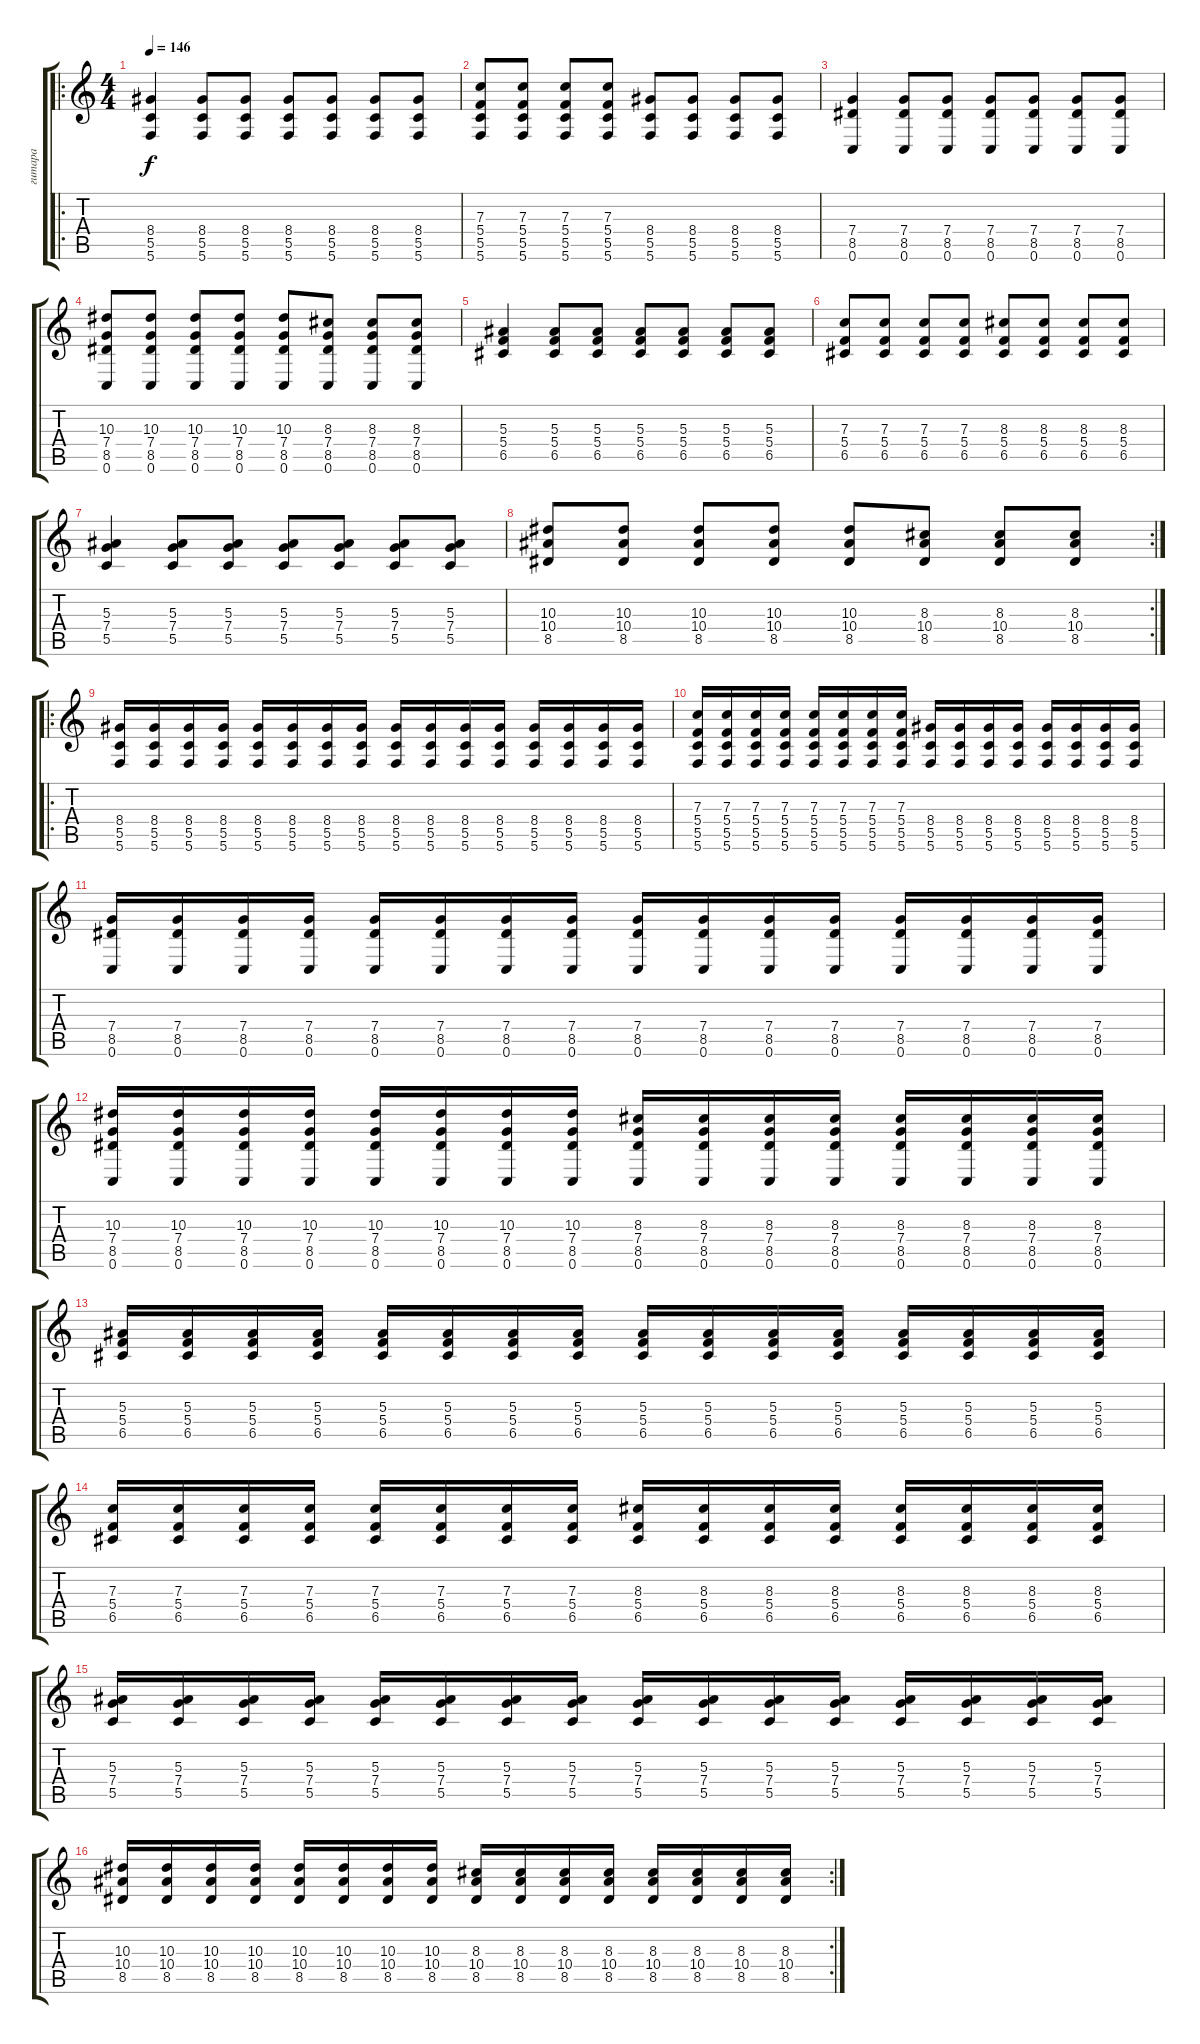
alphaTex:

\track ("гитара" "гитара") {instrument distortionguitar}
\staff {score tabs}
\tuning (D4 A3 F3 C3 G2 C2) {hide}
\ro
\ts (4 4)
\tempo 146
\clef g2
\ks c
(8.4 5.5 5.6).4{dy f} (8.4 5.5 5.6).8 (8.4 5.5 5.6).8 (8.4 5.5 5.6).8 (8.4 5.5 5.6).8 (8.4 5.5 5.6).8 (8.4 5.5 5.6).8 |
(7.3 5.4 5.5 5.6).8 (7.3 5.4 5.5 5.6).8 (7.3 5.4 5.5 5.6).8 (7.3 5.4 5.5 5.6).8 (8.4 5.5 5.6).8 (8.4 5.5 5.6).8 (8.4 5.5 5.6).8 (8.4 5.5 5.6).8 |
(7.4 8.5 0.6).4 (7.4 8.5 0.6).8 (7.4 8.5 0.6).8 (7.4 8.5 0.6).8 (7.4 8.5 0.6).8 (7.4 8.5 0.6).8 (7.4 8.5 0.6).8 |
(10.3 7.4 8.5 0.6).8 (10.3 7.4 8.5 0.6).8 (10.3 7.4 8.5 0.6).8 (10.3 7.4 8.5 0.6).8 (10.3 7.4 8.5 0.6).8 (8.3 7.4 8.5 0.6).8 (8.3 7.4 8.5 0.6).8 (8.3 7.4 8.5 0.6).8 |
(5.3 5.4 6.5).4 (5.3 5.4 6.5).8 (5.3 5.4 6.5).8 (5.3 5.4 6.5).8 (5.3 5.4 6.5).8 (5.3 5.4 6.5).8 (5.3 5.4 6.5).8 |
(7.3 5.4 6.5).8 (7.3 5.4 6.5).8 (7.3 5.4 6.5).8 (7.3 5.4 6.5).8 (8.3 5.4 6.5).8 (8.3 5.4 6.5).8 (8.3 5.4 6.5).8 (8.3 5.4 6.5).8 |
(5.3 7.4 5.5).4 (5.3 7.4 5.5).8 (5.3 7.4 5.5).8 (5.3 7.4 5.5).8 (5.3 7.4 5.5).8 (5.3 7.4 5.5).8 (5.3 7.4 5.5).8 |
\rc 2
(10.3 10.4 8.5).8 (10.3 10.4 8.5).8 (10.3 10.4 8.5).8 (10.3 10.4 8.5).8 (10.3 10.4 8.5).8 (8.3 10.4 8.5).8 (8.3 10.4 8.5).8 (8.3 10.4 8.5).8 |
\ro
(8.4 5.5 5.6).16 (8.4 5.5 5.6).16 (8.4 5.5 5.6).16 (8.4 5.5 5.6).16 (8.4 5.5 5.6).16 (8.4 5.5 5.6).16 (8.4 5.5 5.6).16 (8.4 5.5 5.6).16 (8.4 5.5 5.6).16 (8.4 5.5 5.6).16 (8.4 5.5 5.6).16 (8.4 5.5 5.6).16 (8.4 5.5 5.6).16 (8.4 5.5 5.6).16 (8.4 5.5 5.6).16 (8.4 5.5 5.6).16 |
(7.3 5.4 5.5 5.6).16 (7.3 5.4 5.5 5.6).16 (7.3 5.4 5.5 5.6).16 (7.3 5.4 5.5 5.6).16 (7.3 5.4 5.5 5.6).16 (7.3 5.4 5.5 5.6).16 (7.3 5.4 5.5 5.6).16 (7.3 5.4 5.5 5.6).16 (8.4 5.5 5.6).16 (8.4 5.5 5.6).16 (8.4 5.5 5.6).16 (8.4 5.5 5.6).16 (8.4 5.5 5.6).16 (8.4 5.5 5.6).16 (8.4 5.5 5.6).16 (8.4 5.5 5.6).16 |
(7.4 8.5 0.6).16 (7.4 8.5 0.6).16 (7.4 8.5 0.6).16 (7.4 8.5 0.6).16 (7.4 8.5 0.6).16 (7.4 8.5 0.6).16 (7.4 8.5 0.6).16 (7.4 8.5 0.6).16 (7.4 8.5 0.6).16 (7.4 8.5 0.6).16 (7.4 8.5 0.6).16 (7.4 8.5 0.6).16 (7.4 8.5 0.6).16 (7.4 8.5 0.6).16 (7.4 8.5 0.6).16 (7.4 8.5 0.6).16 |
(10.3 7.4 8.5 0.6).16 (10.3 7.4 8.5 0.6).16 (10.3 7.4 8.5 0.6).16 (10.3 7.4 8.5 0.6).16 (10.3 7.4 8.5 0.6).16 (10.3 7.4 8.5 0.6).16 (10.3 7.4 8.5 0.6).16 (10.3 7.4 8.5 0.6).16 (8.3 7.4 8.5 0.6).16 (8.3 7.4 8.5 0.6).16 (8.3 7.4 8.5 0.6).16 (8.3 7.4 8.5 0.6).16 (8.3 7.4 8.5 0.6).16 (8.3 7.4 8.5 0.6).16 (8.3 7.4 8.5 0.6).16 (8.3 7.4 8.5 0.6).16 |
(5.3 5.4 6.5).16 (5.3 5.4 6.5).16 (5.3 5.4 6.5).16 (5.3 5.4 6.5).16 (5.3 5.4 6.5).16 (5.3 5.4 6.5).16 (5.3 5.4 6.5).16 (5.3 5.4 6.5).16 (5.3 5.4 6.5).16 (5.3 5.4 6.5).16 (5.3 5.4 6.5).16 (5.3 5.4 6.5).16 (5.3 5.4 6.5).16 (5.3 5.4 6.5).16 (5.3 5.4 6.5).16 (5.3 5.4 6.5).16 |
(7.3 5.4 6.5).16 (7.3 5.4 6.5).16 (7.3 5.4 6.5).16 (7.3 5.4 6.5).16 (7.3 5.4 6.5).16 (7.3 5.4 6.5).16 (7.3 5.4 6.5).16 (7.3 5.4 6.5).16 (8.3 5.4 6.5).16 (8.3 5.4 6.5).16 (8.3 5.4 6.5).16 (8.3 5.4 6.5).16 (8.3 5.4 6.5).16 (8.3 5.4 6.5).16 (8.3 5.4 6.5).16 (8.3 5.4 6.5).16 |
(5.3 7.4 5.5).16 (5.3 7.4 5.5).16 (5.3 7.4 5.5).16 (5.3 7.4 5.5).16 (5.3 7.4 5.5).16 (5.3 7.4 5.5).16 (5.3 7.4 5.5).16 (5.3 7.4 5.5).16 (5.3 7.4 5.5).16 (5.3 7.4 5.5).16 (5.3 7.4 5.5).16 (5.3 7.4 5.5).16 (5.3 7.4 5.5).16 (5.3 7.4 5.5).16 (5.3 7.4 5.5).16 (5.3 7.4 5.5).16 |
\rc 2
(10.3 10.4 8.5).16 (10.3 10.4 8.5).16 (10.3 10.4 8.5).16 (10.3 10.4 8.5).16 (10.3 10.4 8.5).16 (10.3 10.4 8.5).16 (10.3 10.4 8.5).16 (10.3 10.4 8.5).16 (8.3 10.4 8.5).16 (8.3 10.4 8.5).16 (8.3 10.4 8.5).16 (8.3 10.4 8.5).16 (8.3 10.4 8.5).16 (8.3 10.4 8.5).16 (8.3 10.4 8.5).16 (8.3 10.4 8.5).16
